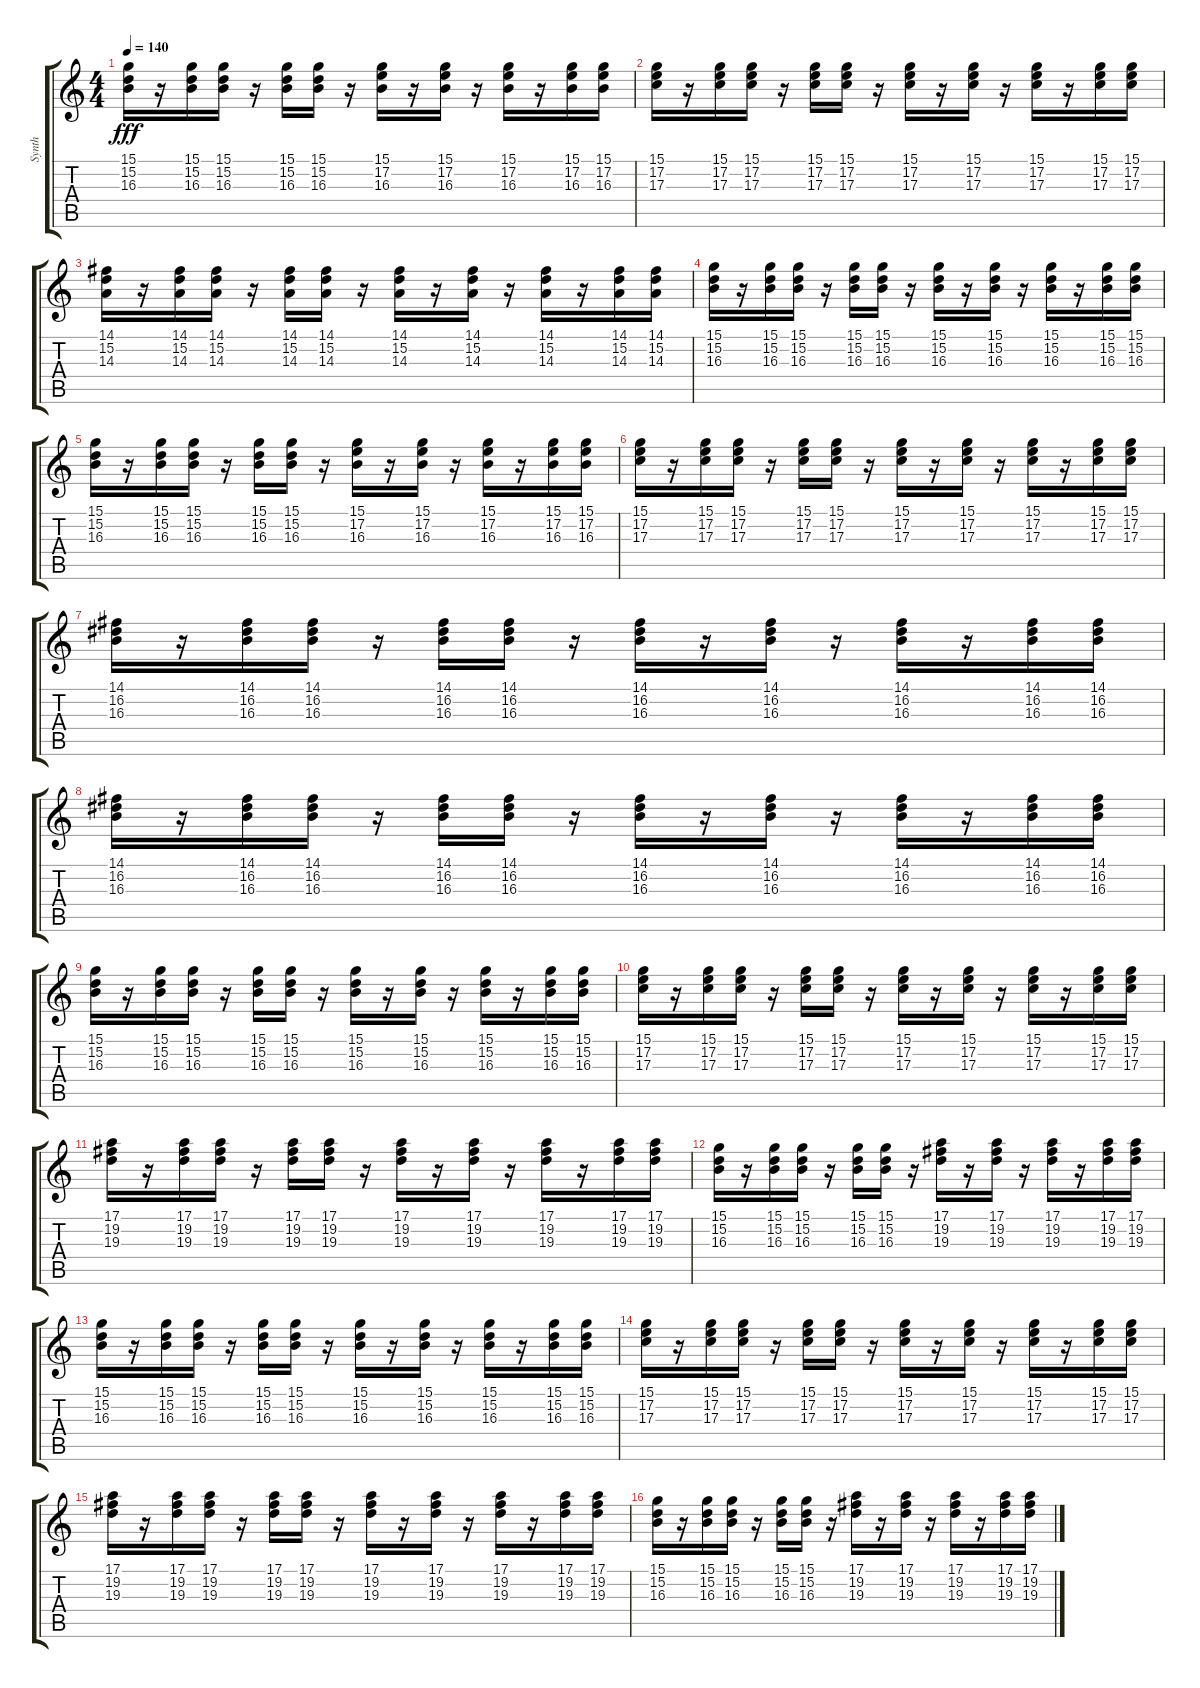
\track ("Synth" "Synth") {instrument lead5charang}
\staff {score tabs}
\tuning (E4 B3 G3 D3 A2 E2) {hide}
\ts (4 4)
\tempo 140
\clef g2
\ks c
(15.1 15.2 16.3).16{dy fff} r.16 (15.1 15.2 16.3).16 (15.1 15.2 16.3).16 r.16 (15.1 15.2 16.3).16 (15.1 15.2 16.3).16 r.16 (15.1 17.2 16.3).16 r.16 (15.1 17.2 16.3).16 r.16 (15.1 17.2 16.3).16 r.16 (15.1 17.2 16.3).16 (15.1 17.2 16.3).16 |
(15.1 17.2 17.3).16 r.16 (15.1 17.2 17.3).16 (15.1 17.2 17.3).16 r.16 (15.1 17.2 17.3).16 (15.1 17.2 17.3).16 r.16 (15.1 17.2 17.3).16 r.16 (15.1 17.2 17.3).16 r.16 (15.1 17.2 17.3).16 r.16 (15.1 17.2 17.3).16 (15.1 17.2 17.3).16 |
(14.1 15.2 14.3).16 r.16 (14.1 15.2 14.3).16 (14.1 15.2 14.3).16 r.16 (14.1 15.2 14.3).16 (14.1 15.2 14.3).16 r.16 (14.1 15.2 14.3).16 r.16 (14.1 15.2 14.3).16 r.16 (14.1 15.2 14.3).16 r.16 (14.1 15.2 14.3).16 (14.1 15.2 14.3).16 |
(15.1 15.2 16.3).16 r.16 (15.1 15.2 16.3).16 (15.1 15.2 16.3).16 r.16 (15.1 15.2 16.3).16 (15.1 15.2 16.3).16 r.16 (15.1 15.2 16.3).16 r.16 (15.1 15.2 16.3).16 r.16 (15.1 15.2 16.3).16 r.16 (15.1 15.2 16.3).16 (15.1 15.2 16.3).16 |
(15.1 15.2 16.3).16 r.16 (15.1 15.2 16.3).16 (15.1 15.2 16.3).16 r.16 (15.1 15.2 16.3).16 (15.1 15.2 16.3).16 r.16 (15.1 17.2 16.3).16 r.16 (15.1 17.2 16.3).16 r.16 (15.1 17.2 16.3).16 r.16 (15.1 17.2 16.3).16 (15.1 17.2 16.3).16 |
(15.1 17.2 17.3).16 r.16 (15.1 17.2 17.3).16 (15.1 17.2 17.3).16 r.16 (15.1 17.2 17.3).16 (15.1 17.2 17.3).16 r.16 (15.1 17.2 17.3).16 r.16 (15.1 17.2 17.3).16 r.16 (15.1 17.2 17.3).16 r.16 (15.1 17.2 17.3).16 (15.1 17.2 17.3).16 |
(14.1 16.2 16.3).16 r.16 (14.1 16.2 16.3).16 (14.1 16.2 16.3).16 r.16 (14.1 16.2 16.3).16 (14.1 16.2 16.3).16 r.16 (14.1 16.2 16.3).16 r.16 (14.1 16.2 16.3).16 r.16 (14.1 16.2 16.3).16 r.16 (14.1 16.2 16.3).16 (14.1 16.2 16.3).16 |
(14.1 16.2 16.3).16 r.16 (14.1 16.2 16.3).16 (14.1 16.2 16.3).16 r.16 (14.1 16.2 16.3).16 (14.1 16.2 16.3).16 r.16 (14.1 16.2 16.3).16 r.16 (14.1 16.2 16.3).16 r.16 (14.1 16.2 16.3).16 r.16 (14.1 16.2 16.3).16 (14.1 16.2 16.3).16 |
(15.1 15.2 16.3).16 r.16 (15.1 15.2 16.3).16 (15.1 15.2 16.3).16 r.16 (15.1 15.2 16.3).16 (15.1 15.2 16.3).16 r.16 (15.1 15.2 16.3).16 r.16 (15.1 15.2 16.3).16 r.16 (15.1 15.2 16.3).16 r.16 (15.1 15.2 16.3).16 (15.1 15.2 16.3).16 |
(15.1 17.2 17.3).16 r.16 (15.1 17.2 17.3).16 (15.1 17.2 17.3).16 r.16 (15.1 17.2 17.3).16 (15.1 17.2 17.3).16 r.16 (15.1 17.2 17.3).16 r.16 (15.1 17.2 17.3).16 r.16 (15.1 17.2 17.3).16 r.16 (15.1 17.2 17.3).16 (15.1 17.2 17.3).16 |
(17.1 19.2 19.3).16 r.16 (17.1 19.2 19.3).16 (17.1 19.2 19.3).16 r.16 (17.1 19.2 19.3).16 (17.1 19.2 19.3).16 r.16 (17.1 19.2 19.3).16 r.16 (17.1 19.2 19.3).16 r.16 (17.1 19.2 19.3).16 r.16 (17.1 19.2 19.3).16 (17.1 19.2 19.3).16 |
(15.1 15.2 16.3).16 r.16 (15.1 15.2 16.3).16 (15.1 15.2 16.3).16 r.16 (15.1 15.2 16.3).16 (15.1 15.2 16.3).16 r.16 (17.1 19.2 19.3).16 r.16 (17.1 19.2 19.3).16 r.16 (17.1 19.2 19.3).16 r.16 (17.1 19.2 19.3).16 (17.1 19.2 19.3).16 |
(15.1 15.2 16.3).16 r.16 (15.1 15.2 16.3).16 (15.1 15.2 16.3).16 r.16 (15.1 15.2 16.3).16 (15.1 15.2 16.3).16 r.16 (15.1 15.2 16.3).16 r.16 (15.1 15.2 16.3).16 r.16 (15.1 15.2 16.3).16 r.16 (15.1 15.2 16.3).16 (15.1 15.2 16.3).16 |
(15.1 17.2 17.3).16 r.16 (15.1 17.2 17.3).16 (15.1 17.2 17.3).16 r.16 (15.1 17.2 17.3).16 (15.1 17.2 17.3).16 r.16 (15.1 17.2 17.3).16 r.16 (15.1 17.2 17.3).16 r.16 (15.1 17.2 17.3).16 r.16 (15.1 17.2 17.3).16 (15.1 17.2 17.3).16 |
(17.1 19.2 19.3).16 r.16 (17.1 19.2 19.3).16 (17.1 19.2 19.3).16 r.16 (17.1 19.2 19.3).16 (17.1 19.2 19.3).16 r.16 (17.1 19.2 19.3).16 r.16 (17.1 19.2 19.3).16 r.16 (17.1 19.2 19.3).16 r.16 (17.1 19.2 19.3).16 (17.1 19.2 19.3).16 |
(15.1 15.2 16.3).16 r.16 (15.1 15.2 16.3).16 (15.1 15.2 16.3).16 r.16 (15.1 15.2 16.3).16 (15.1 15.2 16.3).16 r.16 (17.1 19.2 19.3).16 r.16 (17.1 19.2 19.3).16 r.16 (17.1 19.2 19.3).16 r.16 (17.1 19.2 19.3).16 (17.1 19.2 19.3).16
